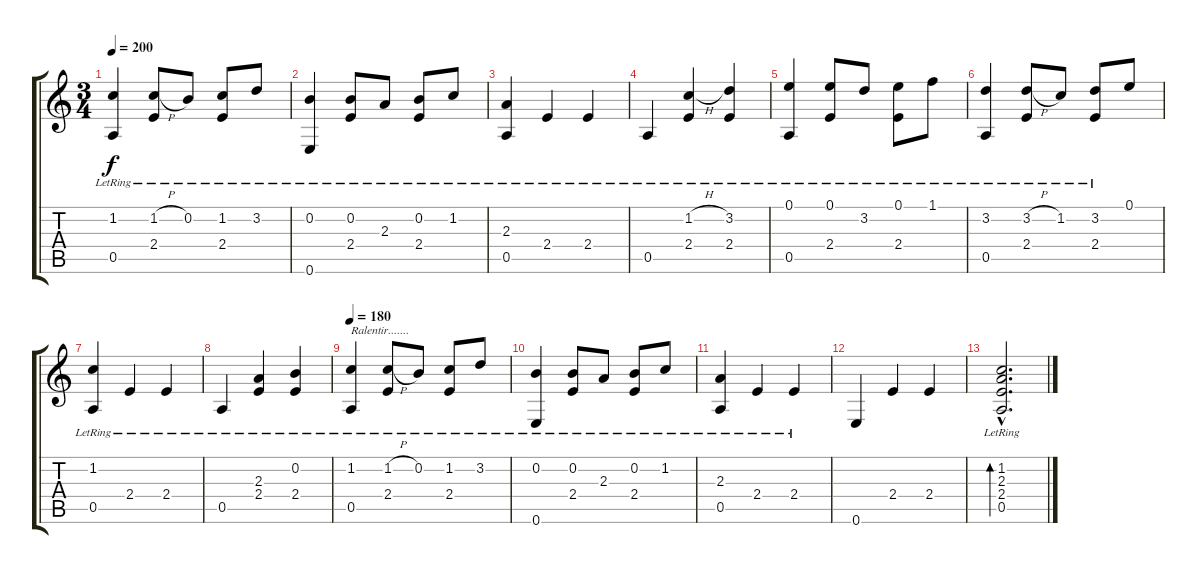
\track "" {instrument acousticguitarnylon}
\staff {score tabs}
\tuning (E4 B3 G3 D3 A2 E2) {hide}
\ts (3 4)
\tempo 200
\clef g2
\ks c
(1.2{lr} 0.5{lr}).4{dy f} (1.2{h} 2.4{lr}).8 0.2{lr}.8 (1.2{lr} 2.4{lr}).8 3.2{lr}.8 |
(0.2{lr} 0.6{lr}).4 (0.2{lr} 2.4{lr}).8 2.3{lr}.8 (0.2{lr} 2.4{lr}).8 1.2{lr}.8 |
(2.3{lr} 0.5{lr}).4 2.4{lr}.4 2.4{lr}.4 |
0.5{lr}.4 (1.2{h} 2.4{lr}).4 (3.2{lr} 2.4{lr}).4 |
(0.1{lr} 0.5{lr}).4 (0.1{lr} 2.4{lr}).8 3.2{lr}.8 (0.1{lr} 2.4{lr}).8 1.1{lr}.8 |
(3.2{lr} 0.5{lr}).4 (3.2{h} 2.4{lr}).8 1.2{lr}.8 (3.2{lr} 2.4{lr}).8 0.1.8 |
(1.2{lr} 0.5{lr}).4 2.4{lr}.4 2.4{lr}.4 |
0.5{lr}.4 (2.3{lr} 2.4{lr}).4 (0.2{lr} 2.4{lr}).4 |
\tempo 180
(1.2{lr} 0.5{lr}).4{txt "Ralentir......."} (1.2{h} 2.4{lr}).8 0.2{lr}.8 (1.2{lr} 2.4{lr}).8 3.2{lr}.8 |
(0.2{lr} 0.6{lr}).4 (0.2{lr} 2.4{lr}).8 2.3{lr}.8 (0.2{lr} 2.4{lr}).8 1.2{lr}.8 |
(2.3{lr} 0.5{lr}).4 2.4{lr}.4 2.4{lr}.4 |
0.6.4 2.4.4 2.4.4 |
(1.2{hac lr} 2.3{hac lr} 2.4{hac lr} 0.5{hac lr}).2{d bd 480}
